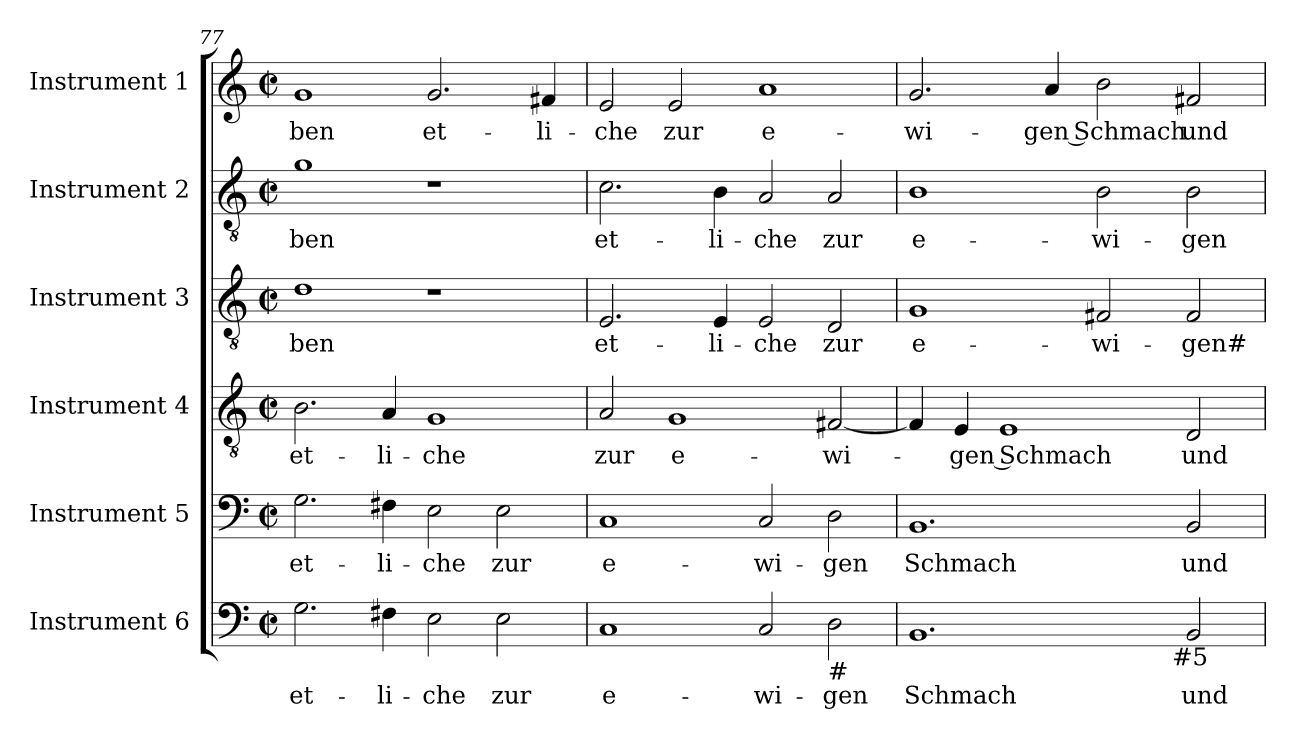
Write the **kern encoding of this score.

**kern	**text	**kern	**text	**kern	**text	**kern	**text	**kern	**text	**kern	**text
*part6	*part6	*part5	*part5	*part4	*part4	*part3	*part3	*part2	*part2	*part1	*part1
*staff6	*staff6	*staff5	*staff5	*staff4	*staff4	*staff3	*staff3	*staff2	*staff2	*staff1	*staff1
*I"Instrument 6	*	*I"Instrument 5	*	*I"Instrument 4	*	*I"Instrument 3	*	*I"Instrument 2	*	*I"Instrument 1	*
!!LO:PB:g=z
*clefF4	*	*clefF4	*	*clefGv2	*	*clefGv2	*	*clefGv2	*	*clefG2	*
*M2/2	*	*M2/2	*	*M2/2	*	*M2/2	*	*M2/2	*	*M2/2	*
*met(c|)	*	*met(c|)	*	*met(c|)	*	*met(c|)	*	*met(c|)	*	*met(c|)	*
=77	=77	=77	=77	=77	=77	=77	=77	=77	=77	=77	=77
!	!LO:LY:a:cj	!	!LO:LY:b:cj	!	!LO:LY:b:cj	!	!LO:LY:b:cj	!	!LO:LY:b:cj	!	!LO:LY:b:cj
2.G\	-et-	2.G\	-et-	2.B\	-et-	1d	-ben	1g	-ben	1g	-ben
!	!LO:LY:a	!	!LO:LY:b	!	!LO:LY:b	!	!	!	!	!	!
4F#X\	-li-	4F#X\	-li-	4A/	-li-	.	.	.	.	.	.
!	!LO:LY:a:cj	!	!LO:LY:b:cj	!	!LO:LY:b:rj	!	!	!	!	!	!LO:LY:b:cj
2E\	-che	2E\	-che	1G	-che	1r	.	1r	.	2.g/	et-
!	!LO:LY:a:cj	!	!LO:LY:b:cj	!	!	!	!	!	!	!	!
2E\	zur	2E\	zur	.	.	.	.	.	.	.	.
!	!	!	!	!	!	!	!	!	!	!	!LO:LY:b:cj
.	.	.	.	.	.	.	.	.	.	4f#X/	-li-
=78	=78	=78	=78	=78	=78	=78	=78	=78	=78	=78	=78
!	!LO:LY:a:rj	!	!LO:LY:b:rj	!	!LO:LY:b:cj	!	!LO:LY:b:cj	!	!LO:LY:b:cj	!	!LO:LY:b:cj
1C	e-	1C	e-	2A/	zur	2.E/	et-	2.c\	et-	2e/	-che
!	!	!	!	!	!LO:LY:b:rj	!	!	!	!	!	!LO:LY:b:cj
.	.	.	.	1G	e-	.	.	.	.	2e/	zur
!	!	!	!	!	!	!	!LO:LY:b	!	!LO:LY:b	!	!
.	.	.	.	.	.	4E/	-li-	4B\	-li-	.	.
!	!LO:LY:a:cj	!	!LO:LY:b:cj	!	!	!	!LO:LY:b:cj	!	!LO:LY:b:cj	!	!LO:LY:b:rj
2C</	-wi-	2C/	-wi-	.	.	2E/	-che	2A/	-che	1a	e-
!LO:TX:b:t=#	!	!	!	!	!	!	!	!	!	!	!
!	!LO:LY:a:cj	!	!LO:LY:b:cj	!	!LO:LY:b:cj	!	!LO:LY:b:cj	!	!LO:LY:b:cj	!	!
2D\	-gen	2D\	-gen	[<2F#X/	-wi-	2D/	zur	2A/	zur	.	.
=79	=79	=79	=79	=79	=79	=79	=79	=79	=79	=79	=79
!	!LO:LY:a:cj	!	!LO:LY:b:cj	!	!	!	!LO:LY:b:rj	!	!LO:LY:b:rj	!	!LO:LY:b:cj
*^	*	*	*	*	*	*	*	*	*	*	*
1.BB<	1ryy	Schmach	1.BB	Schmach	4F#/]	.	1G	e-	1B	e-	2.g/	-wi-
!	!	!	!	!	!	!LO:LY:b:cj	!	!	!	!	!	!
.	.	.	.	.	4E/	-gen Schmach	.	.	.	.	.	.
.	.	.	.	.	1E	.	.	.	.	.	.	.
!	!	!	!	!	!	!	!	!	!	!	!	!LO:LY:b:cj
.	.	.	.	.	.	.	.	.	.	.	4a/	-gen Schmach
!	!	!	!	!	!	!	!	!LO:LY:b:cj	!	!LO:LY:b:cj	!	!
.	4...ryy	.	.	.	.	.	2F#X/	-wi-	2B\	-wi-	2b\	.
!	!LO:TX:b:t=#5	!	!	!	!	!	!	!	!	!	!	!
.	2ryy	.	.	.	.	.	.	.	.	.	.	.
!	!	!LO:LY:a:cj	!	!LO:LY:b:cj	!	!LO:LY:b:cj	!	!LO:LY:b:cj	!	!LO:LY:b:cj	!	!LO:LY:b:cj
2BB/	.	und	2BB/	und	2D/	und	2F#/	-gen#	2B\	-gen	2f#X/	und
.	32ryy	.	.	.	.	.	.	.	.	.	.	.
*v	*v	*	*	*	*	*	*	*	*	*	*	*
=	=	=	=	=	=	=	=	=	=	=	=
*-	*-	*-	*-	*-	*-	*-	*-	*-	*-	*-	*-
